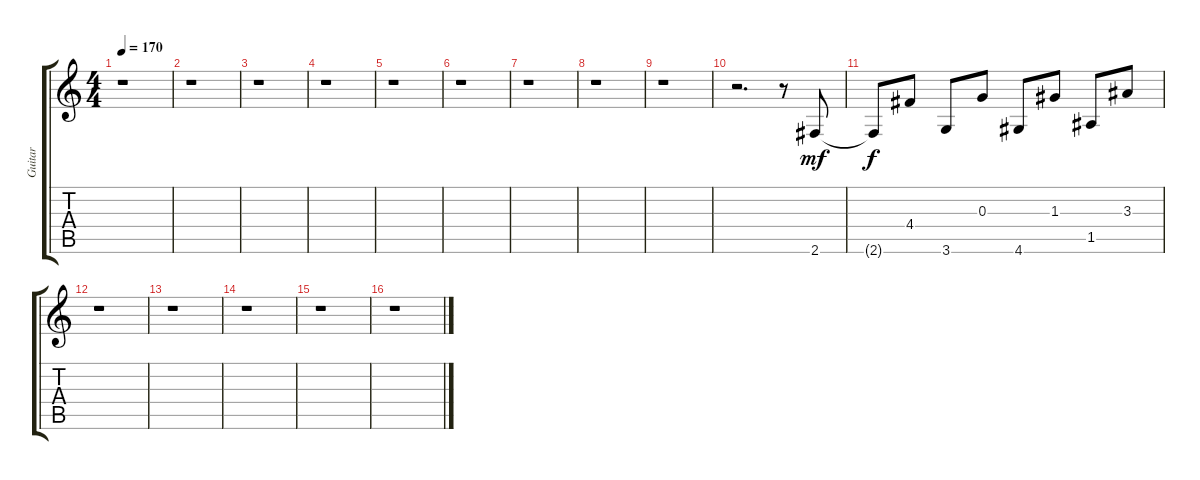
\track ("Guitar" "Guitar") {instrument acousticguitarsteel}
\staff {score tabs}
\tuning (E4 B3 G3 D3 A2 E2) {hide}
\ts (4 4)
\tempo 170
\clef g2
\ks c
r.1{dy f} |
r.1 |
r.1 |
r.1 |
r.1 |
r.1 |
r.1 |
r.1 |
r.1 |
r.2{d} r.8 2.6.8{dy mf} |
2.6{t}.8{dy f} 4.4.8 3.6.8 0.3.8 4.6.8 1.3.8 1.5.8 3.3.8 |
r.1 |
r.1 |
r.1 |
r.1 |
r.1
